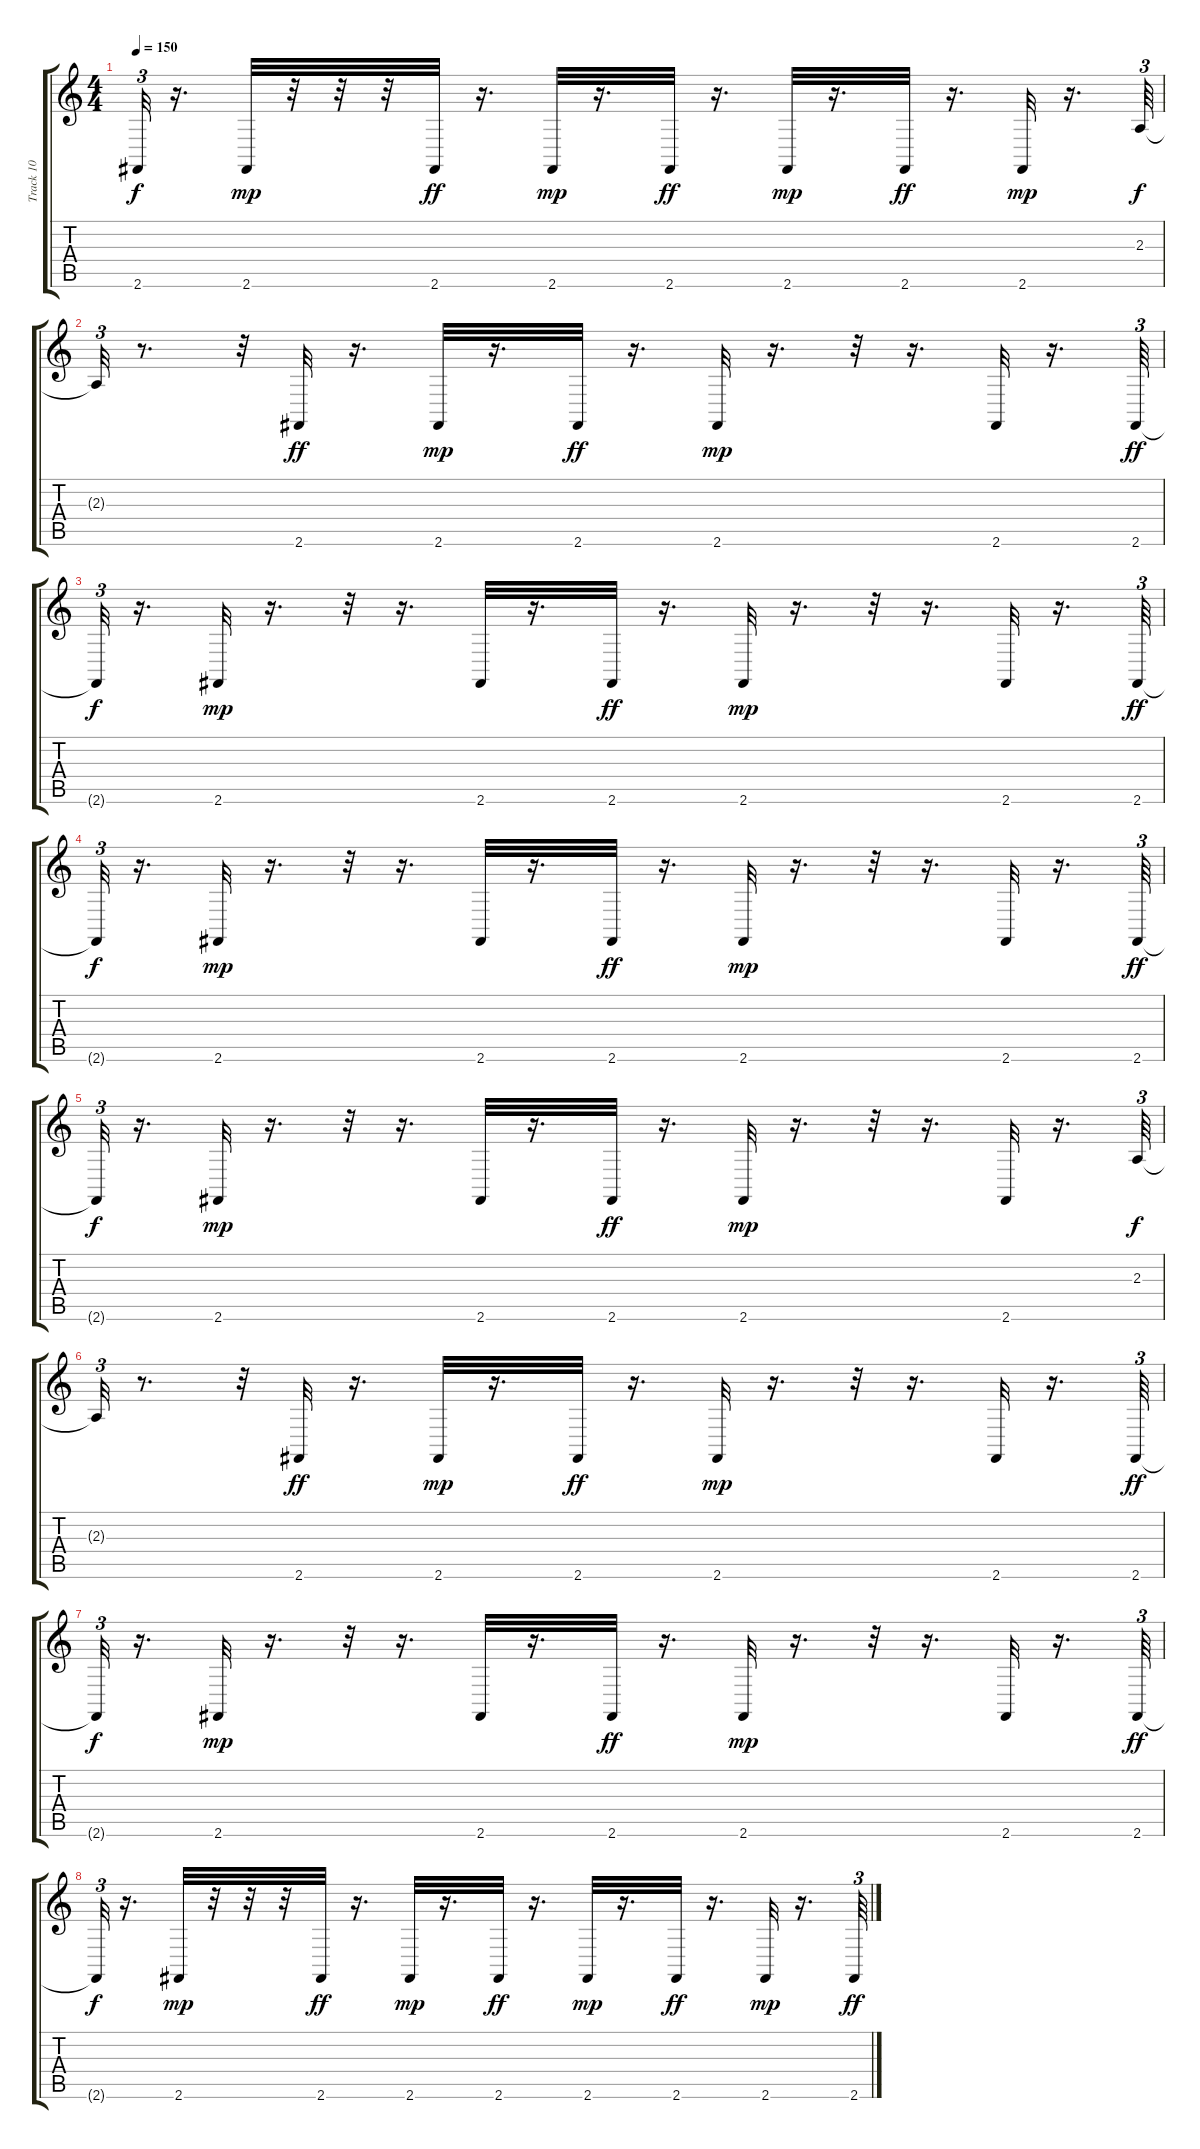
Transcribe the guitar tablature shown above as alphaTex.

\track ("Track 10" "Track 10") {instrument celesta}
\staff {score tabs}
\tuning (E4 B3 G3 D3 A2 E2) {hide}
\ts (4 4)
\tempo 150
\clef g2
\ks c
2.6{t}.32{tu (3 2) dy f} r.16{d} 2.6.32{dy mp} r.32 r.32 r.32 2.6.32{dy ff} r.16{d} 2.6.32{dy mp} r.16{d} 2.6.32{dy ff} r.16{d} 2.6.32{dy mp} r.16{d} 2.6.32{dy ff} r.16{d} 2.6.32{dy mp} r.16{d} 2.3.64{tu (3 2) dy f} |
2.3{t}.32{tu (3 2)} r.8{d} r.32 2.6.32{dy ff} r.16{d} 2.6.32{dy mp} r.16{d} 2.6.32{dy ff} r.16{d} 2.6.32{dy mp} r.16{d} r.32 r.16{d} 2.6.32 r.16{d} 2.6.64{tu (3 2) dy ff} |
2.6{t}.32{tu (3 2) dy f} r.16{d} 2.6.32{dy mp} r.16{d} r.32 r.16{d} 2.6.32 r.16{d} 2.6.32{dy ff} r.16{d} 2.6.32{dy mp} r.16{d} r.32 r.16{d} 2.6.32 r.16{d} 2.6.64{tu (3 2) dy ff} |
2.6{t}.32{tu (3 2) dy f} r.16{d} 2.6.32{dy mp} r.16{d} r.32 r.16{d} 2.6.32 r.16{d} 2.6.32{dy ff} r.16{d} 2.6.32{dy mp} r.16{d} r.32 r.16{d} 2.6.32 r.16{d} 2.6.64{tu (3 2) dy ff} |
2.6{t}.32{tu (3 2) dy f} r.16{d} 2.6.32{dy mp} r.16{d} r.32 r.16{d} 2.6.32 r.16{d} 2.6.32{dy ff} r.16{d} 2.6.32{dy mp} r.16{d} r.32 r.16{d} 2.6.32 r.16{d} 2.3.64{tu (3 2) dy f} |
2.3{t}.32{tu (3 2)} r.8{d} r.32 2.6.32{dy ff} r.16{d} 2.6.32{dy mp} r.16{d} 2.6.32{dy ff} r.16{d} 2.6.32{dy mp} r.16{d} r.32 r.16{d} 2.6.32 r.16{d} 2.6.64{tu (3 2) dy ff} |
2.6{t}.32{tu (3 2) dy f} r.16{d} 2.6.32{dy mp} r.16{d} r.32 r.16{d} 2.6.32 r.16{d} 2.6.32{dy ff} r.16{d} 2.6.32{dy mp} r.16{d} r.32 r.16{d} 2.6.32 r.16{d} 2.6.64{tu (3 2) dy ff} |
2.6{t}.32{tu (3 2) dy f} r.16{d} 2.6.32{dy mp} r.32 r.32 r.32 2.6.32{dy ff} r.16{d} 2.6.32{dy mp} r.16{d} 2.6.32{dy ff} r.16{d} 2.6.32{dy mp} r.16{d} 2.6.32{dy ff} r.16{d} 2.6.32{dy mp} r.16{d} 2.6.64{tu (3 2) dy ff}
